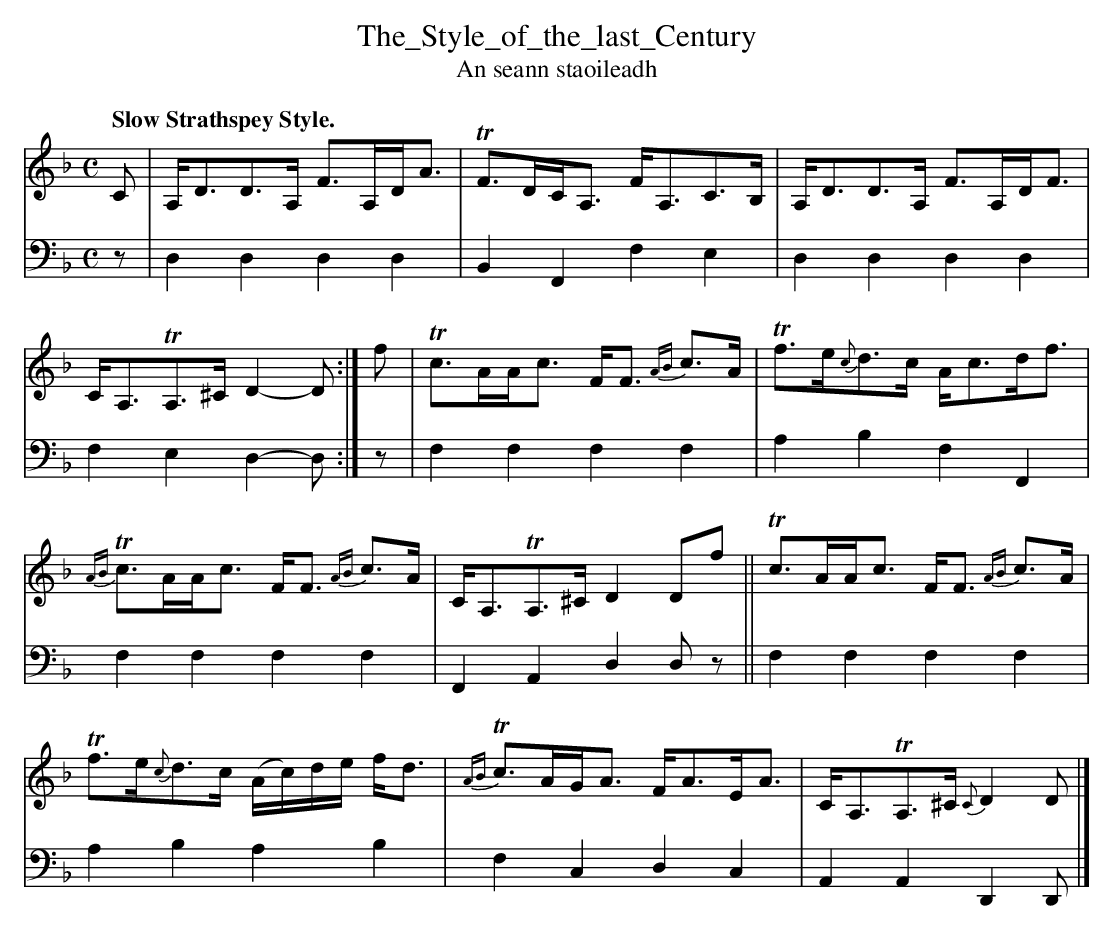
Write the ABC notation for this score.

X:1
T: The_Style_of_the_last_Century
T: An seann staoileadh
M: C
L: 1/8
Q: "Slow Strathspey Style."
K: Dm
V: 1 staves=2
C |\
A,<DD>A, F>A,D<A | TF>DC<A, F<A,C>B, |\
A,<DD>A, F>A,D<F | C<A,TA,>^C D2-D :|\
f |\
Tc>AA<c F<F {AB}c>A | Tf>e{c}d>c A<cd<f |
{AB}Tc>AA<c F<F {AB}c>A | C<A,TA,>^C D2 Df ||\
Tc>AA<c F<F {AB}c>A | Tf>e{c}d>c (A/c/)d/e/ f<d |\
{AB}Tc>AG<A F<AE<A | C<A,TA,>^C {C}D2D |]
V: 2 clef=bass middle=d
z | d2d2 d2d2 | B2F2 f2e2 | d2d2 d2d2 | f2e2 d2-d :| z |
f2f2 f2f2 | a2b2 f2F2 | f2f2 f2f2 | F2A2 d2dz || f2f2 f2f2 |
a2b2 a2b2 | f2c2 d2c2 | A2A2 D2D |]
